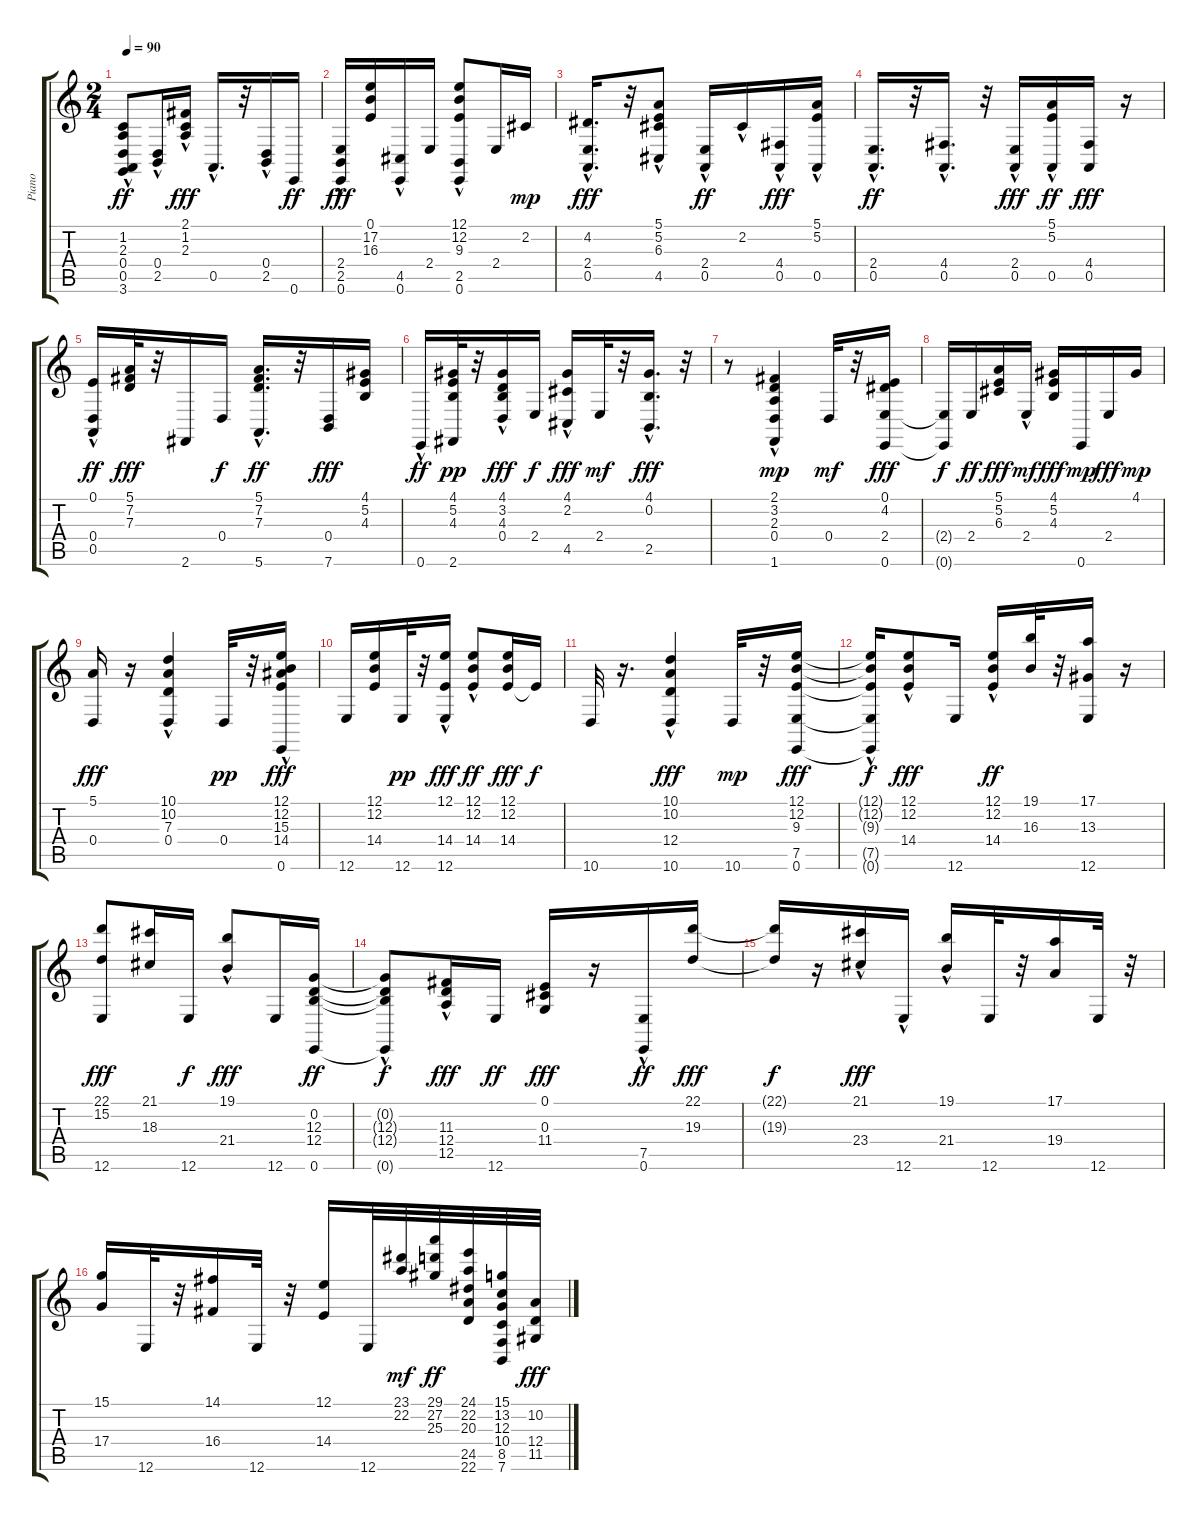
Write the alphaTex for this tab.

\track ("Piano   " "Piano   ") {instrument brightacousticpiano}
\staff {score tabs}
\tuning (E4 B3 G3 D3 A2 E2) {hide}
\ts (2 4)
\tempo 90
\clef g2
\ks c
(1.2 2.3{hac} 0.4{hac} 0.5{hac} 3.6).8{dy ff} (0.4 2.5{hac}).16 (2.1 1.2 2.3{hac}).16{dy fff} 0.5{hac}.16{d} r.32 (0.4 2.5{hac}).16 0.6.16{dy ff} |
(2.4{hac} 2.5{hac} 0.6{hac}).16{dy fff} (0.1 17.2 16.3).16 (4.5{hac} 0.6{hac}).16 2.4.16 (12.1 12.2 9.3{hac} 2.5{hac} 0.6{hac}).8 2.4.16 2.2.16{dy mp} |
(4.2 2.4{hac} 0.5{hac}).16{d dy fff} r.32 (5.1 5.2 6.3 4.5{hac}).8 (2.4{hac} 0.5{hac}).16{dy ff} 2.2{hac}.16 (4.4{hac} 0.5).16{dy fff} (5.1{hac} 5.2{hac} 0.5).16 |
(2.4{hac} 0.5{hac}).16{d dy ff} r.32 (4.4{hac} 0.5{hac}).16{d} r.32 (2.4{hac} 0.5).16{dy fff} (5.1{hac} 5.2 0.5).16{dy ff} (4.4 0.5).16{dy fff} r.16 |
(0.1 0.4 0.5{hac}).16{dy ff} (5.1 7.2 7.3).32{dy fff} r.32 2.6.16 0.4.16{dy f} (5.1{hac} 7.2 7.3 5.6{hac}).16{d dy ff} r.32 (0.4 7.6).16{dy fff} (4.1 5.2 4.3).16 |
0.6{hac}.16{dy ff} (4.1 5.2 4.3 2.6).32{dy pp} r.32 (4.1 3.2 4.3 0.4{hac}).16{dy fff} 2.4.16{dy f} (4.1 2.2 4.5{hac}).16{dy fff} 2.4.32{dy mf} r.32 (4.1 0.2{hac} 2.5).16{d dy fff} r.32 |
r.8 (2.1{hac} 3.2 2.3{hac} 0.4{hac} 1.6).4{dy mp} 0.4.32{dy mf} r.32 (0.1 4.2 2.4 0.6).16{dy fff} |
(2.4{t} 0.6{t}).16{dy f} 2.4.16{dy ff} (5.1 5.2 6.3).16{dy fff} 2.4{hac}.16{dy mf} (4.1 5.2 4.3).16{dy fff} 0.6.16{dy mp} 2.4.16{dy fff} 4.1.16{dy mp} |
(5.1 0.4).16{dy fff} r.16 (10.1{hac} 10.2 7.3{hac} 0.4).4 0.4.32{dy pp} r.32 (12.1 12.2{hac} 15.3 14.4{hac} 0.6).16{dy fff} |
12.6.16 (12.1 12.2 14.4).16 12.6.32{dy pp} r.32 (12.1 14.4 12.6{hac}).16{dy fff} (12.1{hac} 12.2 14.4{hac}).8{dy ff} (12.1 12.2 14.4).16{dy fff} 14.4{t}.16{dy f} |
10.6.32 r.16{d} (10.1 10.2 12.4{hac} 10.6{hac}).4{dy fff} 10.6.32{dy mp} r.32 (12.1 12.2 9.3 7.5 0.6).16{dy fff} |
(12.1{t} 12.2{t} 9.3{t} 7.5{t} 0.6{hac t}).16{dy f} (12.1 12.2{hac} 14.4{hac}).8{dy fff} 12.6.16 (12.1{hac} 12.2 14.4{hac}).16{dy ff} (19.1 16.3).32 r.32 (17.1 13.3 12.6).16 r.16 |
(22.1 15.2 12.6).8{dy fff} (21.1 18.3).16 12.6.16{dy f} (19.1{hac} 21.4{hac}).8{dy fff} 12.6.16 (0.2 12.3 12.4 0.6).16{dy ff} |
(0.2{hac t} 12.3{hac t} 12.4{hac t} 0.6{hac t}).8{dy f} (11.3 12.4{hac} 12.5).16{dy fff} 12.6.16{dy ff} (0.1 0.3 11.4).16{dy fff} r.16 (7.5 0.6{hac}).16{dy ff} (22.1 19.3).16{dy fff} |
(22.1{t} 19.3{t}).16{dy f} r.16 (21.1 23.4{hac}).16{dy fff} 12.6{hac}.16 (19.1 21.4{hac}).16 12.6.32 r.32 (17.1 19.4).16 12.6.32 r.32 |
(15.1 17.4).16 12.6.32 r.32 (14.1 16.4).16 12.6.32 r.32 (12.1 14.4).16 12.6.32 (23.1 22.2).32{dy mf} (29.1 27.2 25.3).32{dy ff} (24.1 22.2 20.3 24.5 22.6).32 (15.1 13.2 12.3 10.4 8.5 7.6).32 (10.2 12.4 11.5).32{dy fff}
